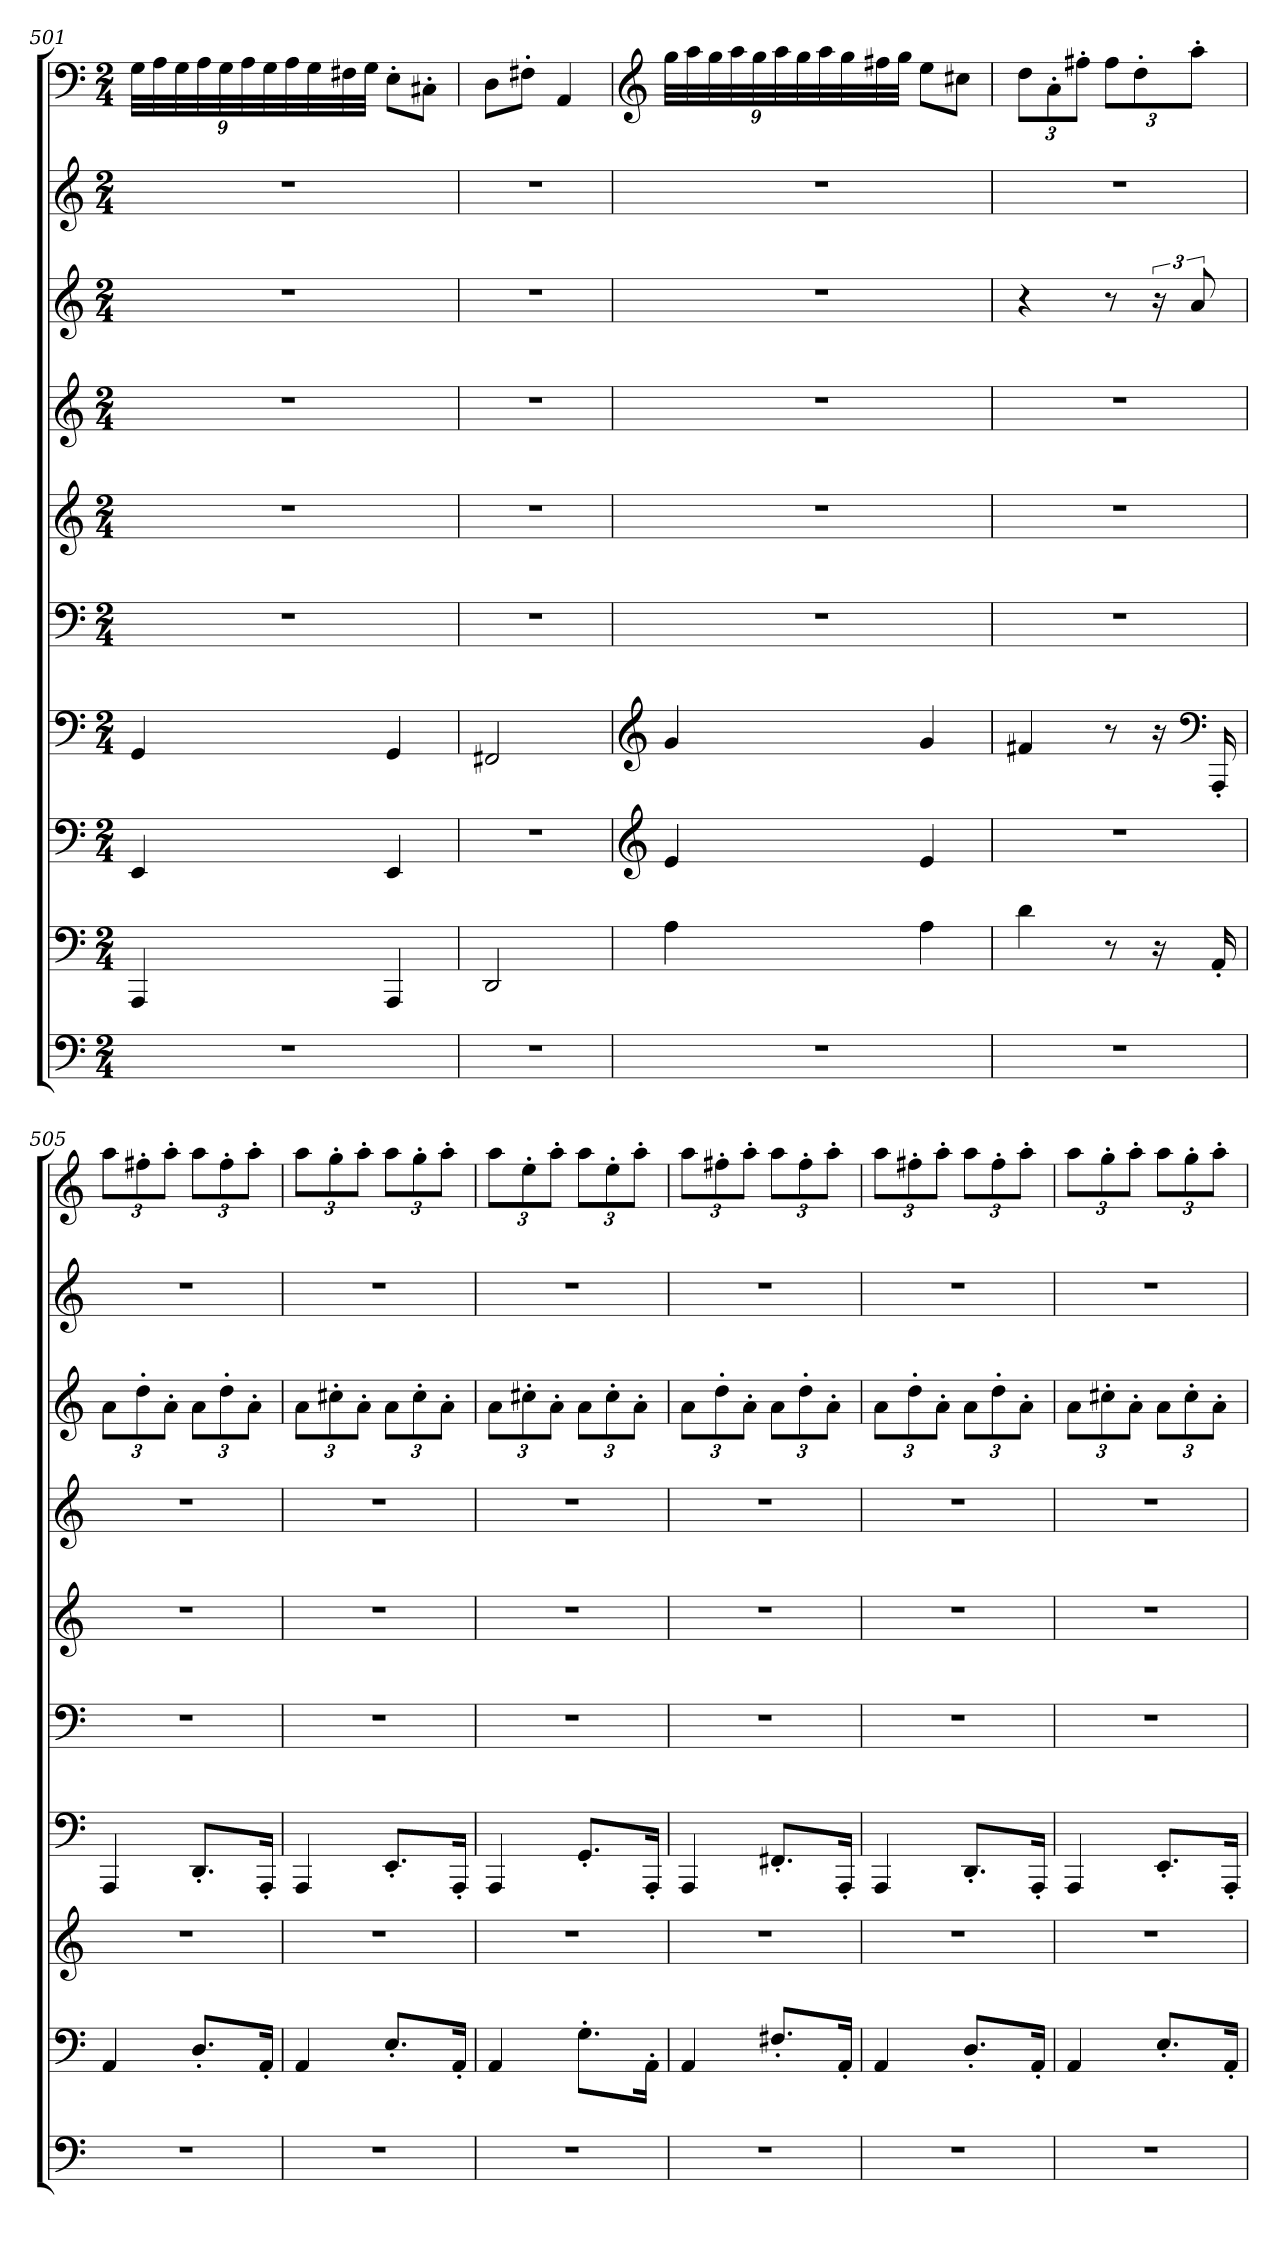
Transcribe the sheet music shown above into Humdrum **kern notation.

**kern	**kern	**kern	**kern	**kern	**kern	**kern	**kern	**kern	**kern
*part5	*part5	*part4	*part4	*part3	*part3	*part2	*part2	*part1	*part1
*staff10	*staff9	*staff8	*staff7	*staff6	*staff5	*staff4	*staff3	*staff2	*staff1
!!LO:PB:g=z
*clefF4	*clefF4	*clefF4	*clefF4	*clefF4	*clefG2	*clefG2	*clefG2	*clefG2	*clefF4
*k[]	*k[]	*k[]	*k[]	*k[]	*k[]	*k[]	*k[]	*k[]	*k[]
*M2/4	*M2/4	*M2/4	*M2/4	*M2/4	*M2/4	*M2/4	*M2/4	*M2/4	*M2/4
*MM134	*MM134	*MM134	*MM134	*MM134	*MM134	*MM134	*MM134	*MM134	*MM134
*	*	*	*	*	*	*	*	*	*Xbrackettup
=501	=501	=501	=501	=501	=501	=501	=501	=501	=501
2r	4AAA/	4EE/	4GG/	2r	2r	2r	2r	2r	48G\LLL
.	.	.	.	.	.	.	.	.	48A\
.	.	.	.	.	.	.	.	.	48G\
.	.	.	.	.	.	.	.	.	48A\
.	.	.	.	.	.	.	.	.	48G\
.	.	.	.	.	.	.	.	.	48A\
.	.	.	.	.	.	.	.	.	48G\
.	.	.	.	.	.	.	.	.	48A\
.	.	.	.	.	.	.	.	.	48G\
.	.	.	.	.	.	.	.	.	32F#X\
.	.	.	.	.	.	.	.	.	32G\JJJ
*	*	*	*	*	*	*	*	*	*MM136
.	4AAA/	4EE/	4GG/	.	.	.	.	.	8E'\L
.	.	.	.	.	.	.	.	.	8C#X'\J
=502	=502	=502	=502	=502	=502	=502	=502	=502	=502
2r	2DD/	2r	2FF#X/	2r	2r	2r	2r	2r	8D\L
.	.	.	.	.	.	.	.	.	8F#X'\J
.	.	.	.	.	.	.	.	.	4AA/
=503	=503	=503	=503	=503	=503	=503	=503	=503	=503
*	*	*clefG2	*clefG2	*	*	*	*	*	*clefG2
2r	4A\	4e/	4g/	2r	2r	2r	2r	2r	48gg\LLL
.	.	.	.	.	.	.	.	.	48aa\
.	.	.	.	.	.	.	.	.	48gg\
.	.	.	.	.	.	.	.	.	48aa\
.	.	.	.	.	.	.	.	.	48gg\
.	.	.	.	.	.	.	.	.	48aa\
.	.	.	.	.	.	.	.	.	48gg\
.	.	.	.	.	.	.	.	.	48aa\
.	.	.	.	.	.	.	.	.	48gg\
.	.	.	.	.	.	.	.	.	32ff#X\
*	*	*	*	*	*	*	*	*	*MM134
.	.	.	.	.	.	.	.	.	32gg\JJJ
.	4A\	4e/	4g/	.	.	.	.	.	8ee\L
.	.	.	.	.	.	.	.	.	8cc#X\J
!!LO:PB:g=z
=504	=504	=504	=504	=504	=504	=504	=504	=504	=504
2r	4d\	2r	4f#X/	2r	2r	2r	4r	2r	12dd\L
.	.	.	.	.	.	.	.	.	12a'\
.	.	.	.	.	.	.	.	.	12ff#X'\J
.	8r	.	8r	.	.	.	8r	.	12ff#\L
.	.	.	.	.	.	.	.	.	12dd'\
.	16r	.	16r	.	.	.	24r	.	.
.	.	.	.	.	.	.	12a/	.	12aa'\J
*	*	*	*clefF4	*	*	*	*	*	*
.	16AA'/	.	16AAA'/	.	.	.	.	.	.
=505	=505	=505	=505	=505	=505	=505	=505	=505	=505
*	*	*	*	*	*	*	*Xbrackettup	*	*
*	*	*	*	*	*	*	*	*	*MM136
2r	4AA/	2r	4AAA/	2r	2r	2r	12a\L	2r	12aa\L
.	.	.	.	.	.	.	12dd'\	.	12ff#X'\
.	.	.	.	.	.	.	12a'\J	.	12aa'\J
.	8.D'/L	.	8.DD'/L	.	.	.	12a\L	.	12aa\L
.	.	.	.	.	.	.	12dd'\	.	12ff#'\
.	.	.	.	.	.	.	12a'\J	.	12aa'\J
.	16AA'/Jk	.	16AAA'/Jk	.	.	.	.	.	.
=506	=506	=506	=506	=506	=506	=506	=506	=506	=506
*	*	*	*	*	*	*	*	*	*MM136
2r	4AA/	2r	4AAA/	2r	2r	2r	12a\L	2r	12aa\L
.	.	.	.	.	.	.	12cc#X'\	.	12gg'\
.	.	.	.	.	.	.	12a'\J	.	12aa'\J
.	8.E'/L	.	8.EE'/L	.	.	.	12a\L	.	12aa\L
.	.	.	.	.	.	.	12cc#'\	.	12gg'\
.	.	.	.	.	.	.	12a'\J	.	12aa'\J
.	16AA'/Jk	.	16AAA'/Jk	.	.	.	.	.	.
=507	=507	=507	=507	=507	=507	=507	=507	=507	=507
*	*	*	*	*	*	*	*	*	*MM136
2r	4AA/	2r	4AAA/	2r	2r	2r	12a\L	2r	12aa\L
.	.	.	.	.	.	.	12cc#X'\	.	12ee'\
.	.	.	.	.	.	.	12a'\J	.	12aa'\J
.	8.G'\L	.	8.GG'/L	.	.	.	12a\L	.	12aa\L
.	.	.	.	.	.	.	12cc#'\	.	12ee'\
.	.	.	.	.	.	.	12a'\J	.	12aa'\J
.	16AA'\Jk	.	16AAA'/Jk	.	.	.	.	.	.
=508	=508	=508	=508	=508	=508	=508	=508	=508	=508
*	*	*	*	*	*	*	*	*	*MM136
2r	4AA/	2r	4AAA/	2r	2r	2r	12a\L	2r	12aa\L
.	.	.	.	.	.	.	12dd'\	.	12ff#X'\
.	.	.	.	.	.	.	12a'\J	.	12aa'\J
.	8.F#X'/L	.	8.FF#X'/L	.	.	.	12a\L	.	12aa\L
.	.	.	.	.	.	.	12dd'\	.	12ff#'\
.	.	.	.	.	.	.	12a'\J	.	12aa'\J
.	16AA'/Jk	.	16AAA'/Jk	.	.	.	.	.	.
!!LO:PB:g=z
=509	=509	=509	=509	=509	=509	=509	=509	=509	=509
*	*	*	*	*	*	*	*	*	*MM136
2r	4AA/	2r	4AAA/	2r	2r	2r	12a\L	2r	12aa\L
.	.	.	.	.	.	.	12dd'\	.	12ff#X'\
.	.	.	.	.	.	.	12a'\J	.	12aa'\J
.	8.D'/L	.	8.DD'/L	.	.	.	12a\L	.	12aa\L
.	.	.	.	.	.	.	12dd'\	.	12ff#'\
.	.	.	.	.	.	.	12a'\J	.	12aa'\J
.	16AA'/Jk	.	16AAA'/Jk	.	.	.	.	.	.
=510	=510	=510	=510	=510	=510	=510	=510	=510	=510
*	*	*	*	*	*	*	*	*	*MM136
2r	4AA/	2r	4AAA/	2r	2r	2r	12a\L	2r	12aa\L
.	.	.	.	.	.	.	12cc#X'\	.	12gg'\
.	.	.	.	.	.	.	12a'\J	.	12aa'\J
.	8.E'/L	.	8.EE'/L	.	.	.	12a\L	.	12aa\L
.	.	.	.	.	.	.	12cc#'\	.	12gg'\
.	.	.	.	.	.	.	12a'\J	.	12aa'\J
.	16AA'/Jk	.	16AAA'/Jk	.	.	.	.	.	.
=	=	=	=	=	=	=	=	=	=
*-	*-	*-	*-	*-	*-	*-	*-	*-	*-
